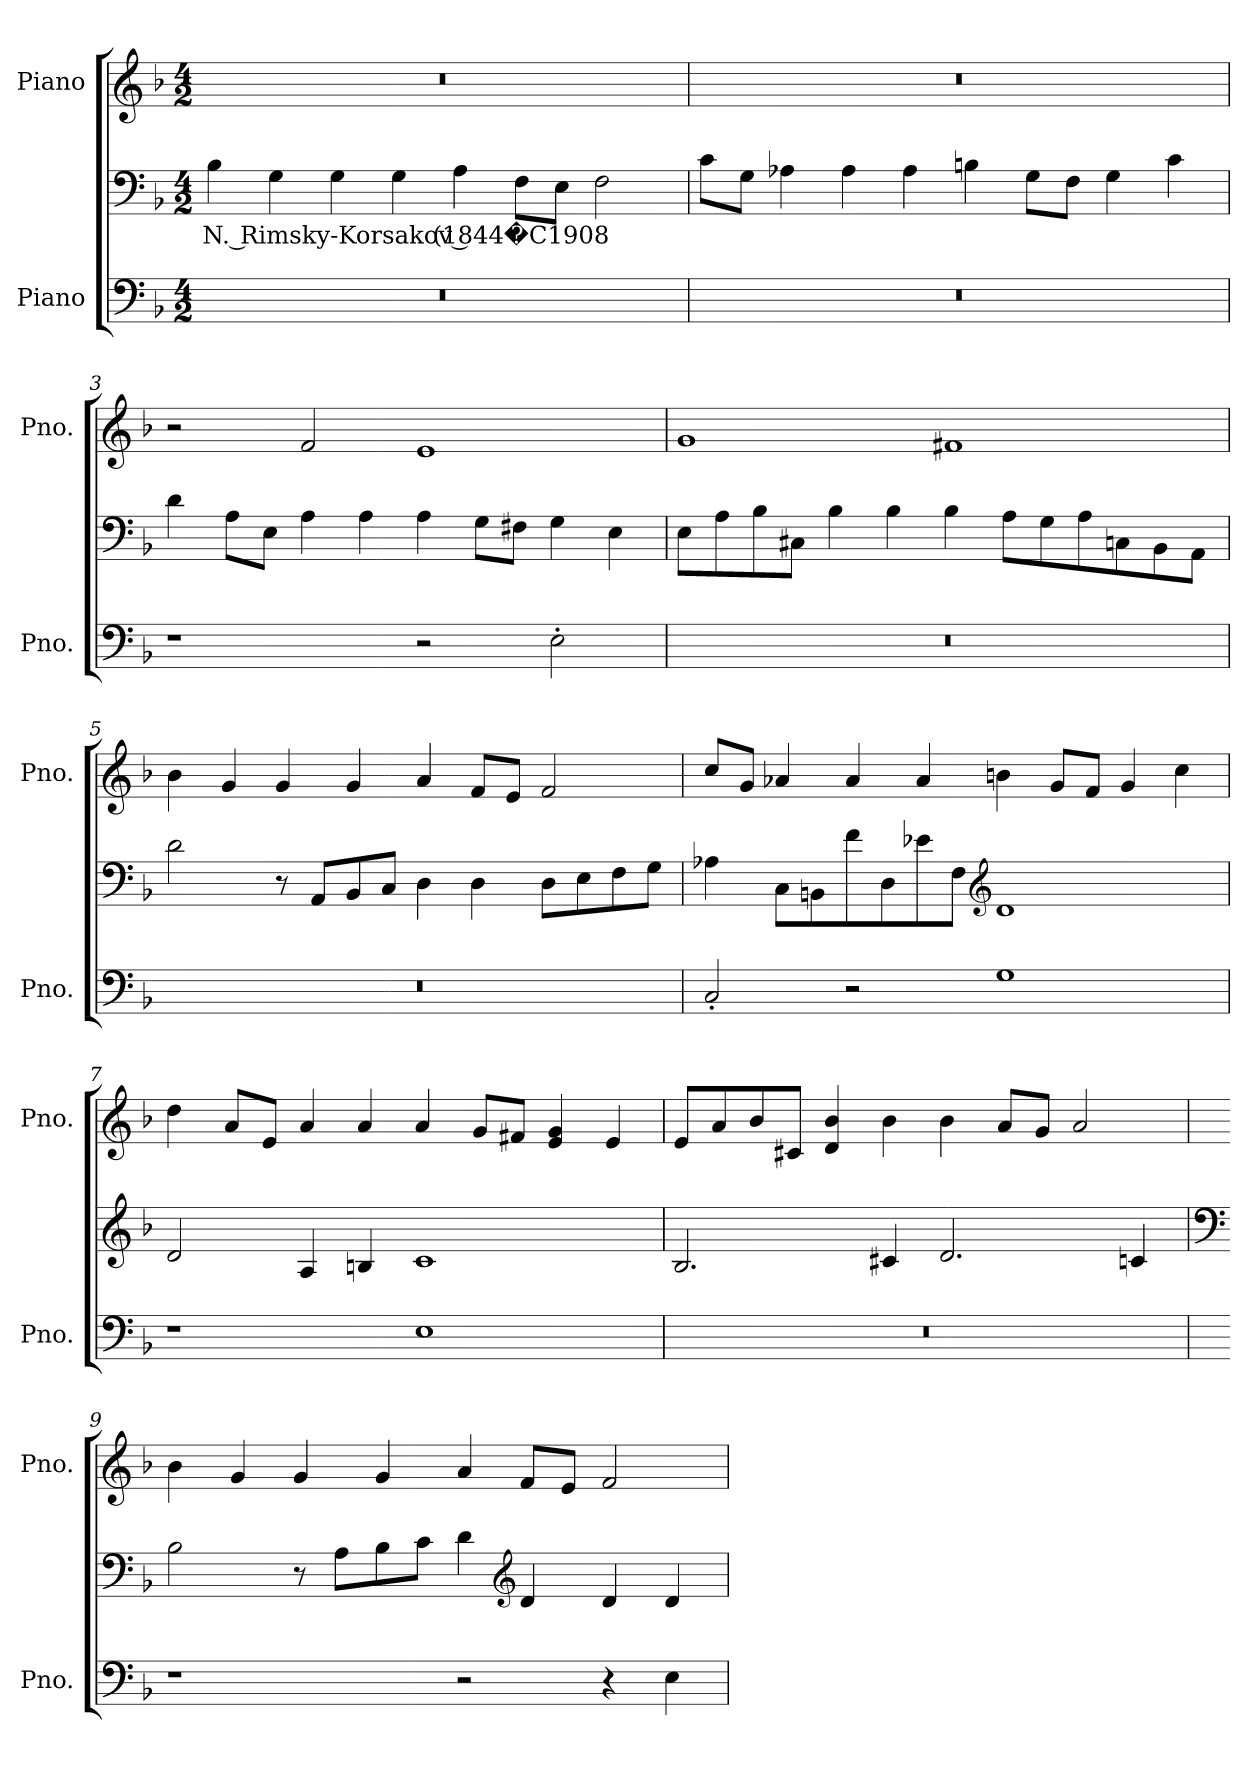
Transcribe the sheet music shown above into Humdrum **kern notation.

**kern	**kern	**text	**kern
*part2	*part2	*part2	*part1
*staff3	*staff2	*staff2	*staff1
*I"Piano	*	*	*I"Piano
*I'Pno.	*	*	*I'Pno.
*clefF4	*clefF4	*	*clefG2
*k[b-]	*k[b-]	*	*k[b-]
*M4/2	*M4/2	*	*M4/2
*MM140	*MM140	*	*MM140
=1	=1	=1	=1
!	!	!LO:LY:b	!
0r	4B-\	N. Rimsky-Korsakov (1844�C1908	0r
.	4G\	.	.
.	4G\	.	.
.	4G\	.	.
.	4A\	.	.
.	8F\L	.	.
.	8E\J	.	.
.	2F\	.	.
=2	=2	=2	=2
0r	8c\L	.	0r
.	8G\J	.	.
.	4A-X\	.	.
.	4A-\	.	.
.	4A-\	.	.
.	4Bn\	.	.
.	8G\L	.	.
.	8F\J	.	.
.	4G\	.	.
.	4c\	.	.
!!LO:LB:g=z
=3	=3	=3	=3
1r	4d\	.	2r
.	8A\L	.	.
.	8E\J	.	.
.	4A\	.	2f/
.	4A\	.	.
2r	4A\	.	1e
.	8G\L	.	.
.	8F#X\J	.	.
2E'\	4G\	.	.
.	4E\	.	.
=4	=4	=4	=4
0r	8E\L	.	1g
.	8A\	.	.
.	8B-\	.	.
.	8C#X\J	.	.
.	4B-\	.	.
.	4B-\	.	.
.	4B-\	.	1f#X
.	8A\L	.	.
.	8G\	.	.
.	8A\	.	.
.	8Cn\	.	.
.	8BB-\	.	.
.	8AA\J	.	.
=5	=5	=5	=5
0r	2d\	.	4b-\
.	.	.	4g/
.	8r	.	4g/
.	8AA/L	.	.
.	8BB-/	.	4g/
.	8C/J	.	.
.	4D\	.	4a/
.	4D\	.	8f/L
.	.	.	8e/J
.	8D\L	.	2f/
.	8E\	.	.
.	8F\	.	.
.	8G\J	.	.
!!LO:LB:g=z
=6	=6	=6	=6
2C'/	4A-X\	.	8cc/L
.	.	.	8g/J
.	8C\L	.	4a-X/
.	8BBn\	.	.
2r	8f\	.	4a-/
.	8D\	.	.
.	8e-X\	.	4a-/
.	8F\J	.	.
*	*clefG2	*	*
1G	1d	.	4bn\
.	.	.	8g/L
.	.	.	8f/J
.	.	.	4g/
.	.	.	4cc\
=7	=7	=7	=7
1r	2d/	.	4dd\
.	.	.	8a/L
.	.	.	8e/J
.	4A/	.	4a/
.	4Bn/	.	4a/
1E	1c	.	4a/
.	.	.	8g/L
.	.	.	8f#X/J
.	.	.	4e/ 4g/
.	.	.	4e/
=8	=8	=8	=8
0r	2.B-/	.	8e/L
.	.	.	8a/
.	.	.	8b-/
.	.	.	8c#X/J
.	.	.	4d/ 4b-/
.	4c#X/	.	4b-\
.	2.d/	.	4b-\
.	.	.	8a/L
.	.	.	8g/J
.	.	.	2a/
.	4cn/	.	.
!!LO:LB:g=z
=9	=9	=9	=9
*	*clefF4	*	*
1r	2B-\	.	4b-\
.	.	.	4g/
.	8r	.	4g/
.	8A\L	.	.
.	8B-\	.	4g/
.	8c\J	.	.
2r	4d\	.	4a/
*	*clefG2	*	*
.	4d/	.	8f/L
.	.	.	8e/J
4r	4d/	.	2f/
4E\	4d/	.	.
=	=	=	=
*-	*-	*-	*-
